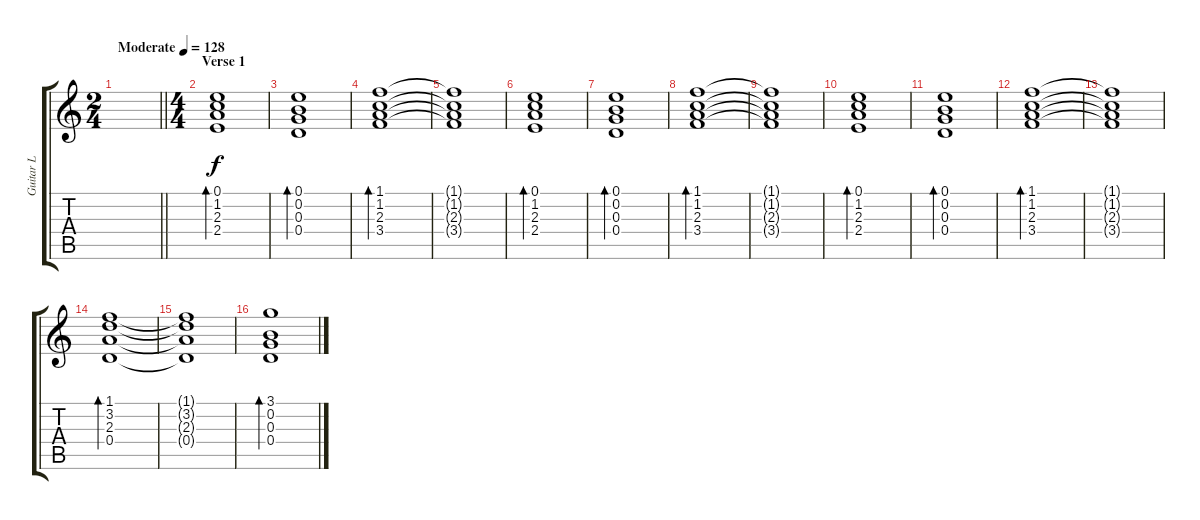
\track ("Guitar L" "Guitar L") {instrument acousticguitarsteel}
\staff {score tabs}
\tuning (E4 B3 G3 D3 A2 D2) {hide}
\ts (2 4)
\tempo (128 "Moderate")
\clef g2
\barLineRight lightlight
\ks c
|
\ts (4 4)
\section ("" "Verse 1")
(0.1 1.2 2.3 2.4).1{bd 60} |
(0.1 0.2 0.3 0.4).1{bd 60} |
(1.1 1.2 2.3 3.4).1{bd 60} |
(1.1{t} 1.2{t} 2.3{t} 3.4{t}).1 |
(0.1 1.2 2.3 2.4).1{bd 60} |
(0.1 0.2 0.3 0.4).1{bd 60} |
(1.1 1.2 2.3 3.4).1{bd 60} |
(1.1{t} 1.2{t} 2.3{t} 3.4{t}).1 |
(0.1 1.2 2.3 2.4).1{bd 60} |
(0.1 0.2 0.3 0.4).1{bd 60} |
(1.1 1.2 2.3 3.4).1{bd 60} |
(1.1{t} 1.2{t} 2.3{t} 3.4{t}).1 |
(1.1 3.2 2.3 0.4).1{bd 60} |
(1.1{t} 3.2{t} 2.3{t} 0.4{t}).1 |
(3.1 0.2 0.3 0.4).1{bd 60}
